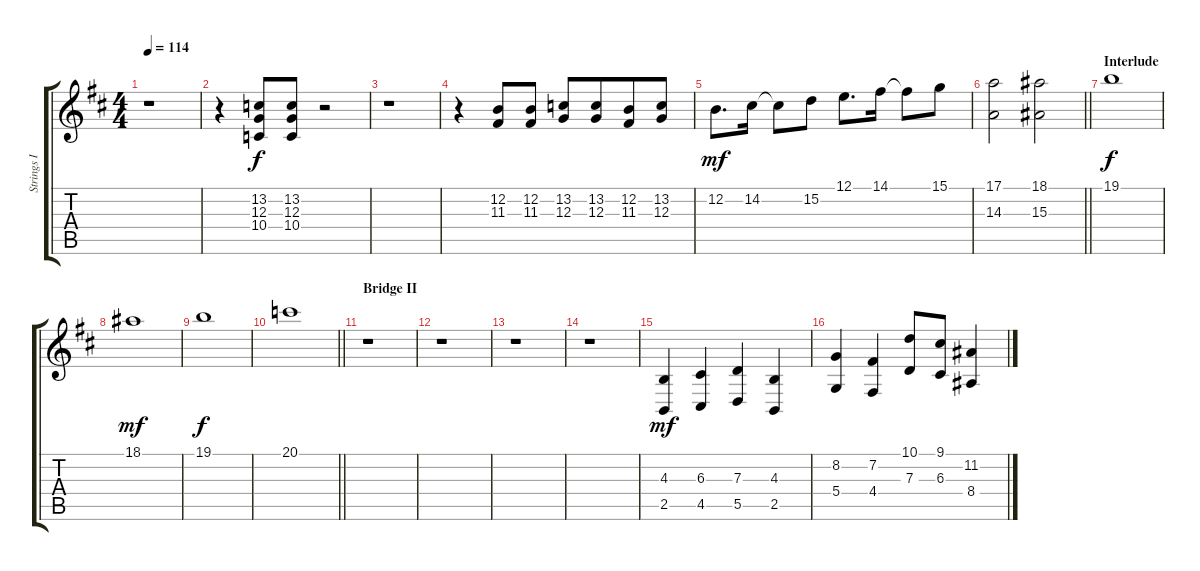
\track ("Strings I" "Strings I") {instrument stringensemble1}
\staff {score tabs}
\tuning (E4 B3 G3 D3 A2 E2) {hide}
\ts (4 4)
\tempo 114
\clef g2
\ks bminor
r.1{dy f} |
r.4 (13.2 12.3 10.4).8 (13.2 12.3 10.4).8 r.2 |
r.1 |
r.4 (12.2 11.3).8 (12.2 11.3).8 (13.2 12.3).8 (13.2 12.3).8{beam merge} (12.2 11.3).8 (13.2 12.3).8 |
12.2.8{d dy mf} 14.2.16 14.2{t}.8 15.2.8 12.1.8{d} 14.1.16 14.1{t}.8 15.1.8 |
\barLineRight lightlight
(17.1 14.3).2 (18.1 15.3).2 |
\section ("" "Interlude")
19.1.1{dy f volume 13} |
18.1.1{dy mf} |
19.1.1{dy f} |
\barLineRight lightlight
20.1.1{volume 16} |
\section ("" "Bridge II")
r.1 |
r.1 |
r.1 |
r.1 |
(4.3 2.5).4{dy mf balance 5} (6.3 4.5).4 (7.3 5.5).4 (4.3 2.5).4 |
(8.2 5.4).4 (7.2 4.4).4 (10.1 7.3).8 (9.1 6.3).8 (11.2 8.4).4
